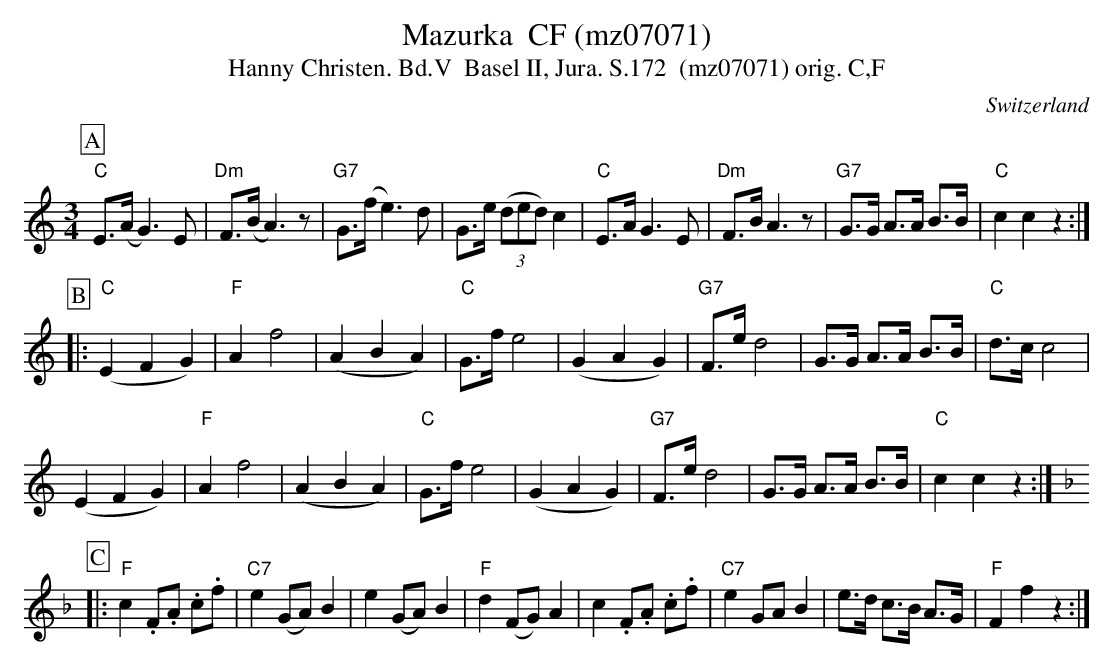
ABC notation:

X:1
T:Mazurka  CF (mz07071)
T:Hanny Christen. Bd.V  Basel II, Jura. S.172  (mz07071) orig. C,F
M:3/4
L:1/8
O:Switzerland
K:C major
[P:A] "C"E>(AG3)E | "Dm"F>(BA3)z | "G7"G>(fe3)d | G>e ((3ded)c2 | "C"E>AG3E | "Dm"F>BA3z | "G7"G>G A>A B>B | "C"c2c2z2 :|
[P:B] |: ("C"E2F2G2) | "F"A2f4 | (A2B2A2) | "C"G>fe4 | (G2A2G2) | "G7"F>ed4 | G>G A>A B>B | "C"d>cc4 |
(E2F2G2) | "F"A2f4 | (A2B2A2) | "C"G>fe4 | (G2A2G2) | "G7"F>ed4 | G>G A>A B>B | "C"c2c2z2 :| [K:F]
[P:C] |: "F"c2.F.A .c.f | "C7"e2(GA)B2 | e2(GA)B2 | "F"d2(FG)A2 | c2.F.A .c.f | "C7"e2GAB2 | e>d c>B A>G | "F"F2f2z2 :|
W:
